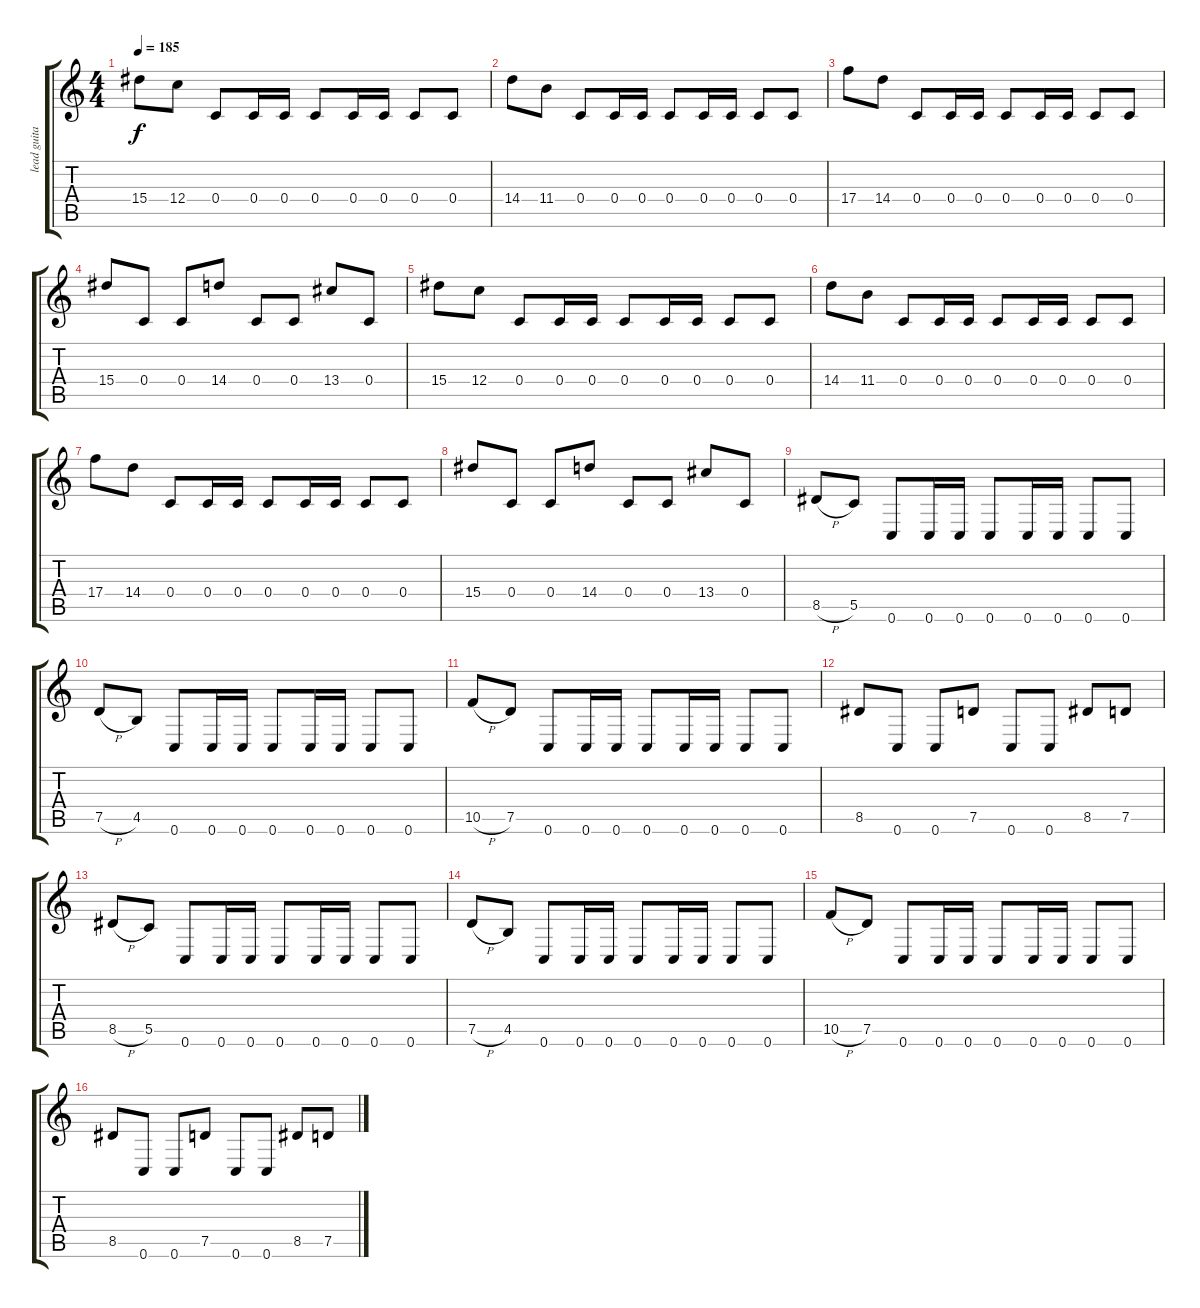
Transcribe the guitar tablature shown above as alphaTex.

\track ("lead guitar" "lead guita") {instrument overdrivenguitar}
\staff {score tabs}
\tuning (D4 A3 F3 C3 G2 C2) {hide}
\ts (4 4)
\tempo 185
\clef g2
\ks c
15.4.8{dy f} 12.4.8 0.4.8 0.4.16 0.4.16 0.4.8 0.4.16 0.4.16 0.4.8 0.4.8 |
14.4.8 11.4.8 0.4.8 0.4.16 0.4.16 0.4.8 0.4.16 0.4.16 0.4.8 0.4.8 |
17.4.8 14.4.8 0.4.8 0.4.16 0.4.16 0.4.8 0.4.16 0.4.16 0.4.8 0.4.8 |
15.4.8 0.4.8 0.4.8 14.4.8 0.4.8 0.4.8 13.4.8 0.4.8 |
15.4.8 12.4.8 0.4.8 0.4.16 0.4.16 0.4.8 0.4.16 0.4.16 0.4.8 0.4.8 |
14.4.8 11.4.8 0.4.8 0.4.16 0.4.16 0.4.8 0.4.16 0.4.16 0.4.8 0.4.8 |
17.4.8 14.4.8 0.4.8 0.4.16 0.4.16 0.4.8 0.4.16 0.4.16 0.4.8 0.4.8 |
15.4.8 0.4.8 0.4.8 14.4.8 0.4.8 0.4.8 13.4.8 0.4.8 |
8.5{h}.8 5.5.8 0.6.8 0.6.16 0.6.16 0.6.8 0.6.16 0.6.16 0.6.8 0.6.8 |
7.5{h}.8 4.5.8 0.6.8 0.6.16 0.6.16 0.6.8 0.6.16 0.6.16 0.6.8 0.6.8 |
10.5{h}.8 7.5.8 0.6.8 0.6.16 0.6.16 0.6.8 0.6.16 0.6.16 0.6.8 0.6.8 |
8.5.8 0.6.8 0.6.8 7.5.8 0.6.8 0.6.8 8.5.8 7.5.8 |
8.5{h}.8 5.5.8 0.6.8 0.6.16 0.6.16 0.6.8 0.6.16 0.6.16 0.6.8 0.6.8 |
7.5{h}.8 4.5.8 0.6.8 0.6.16 0.6.16 0.6.8 0.6.16 0.6.16 0.6.8 0.6.8 |
10.5{h}.8 7.5.8 0.6.8 0.6.16 0.6.16 0.6.8 0.6.16 0.6.16 0.6.8 0.6.8 |
8.5.8 0.6.8 0.6.8 7.5.8 0.6.8 0.6.8 8.5.8 7.5.8
